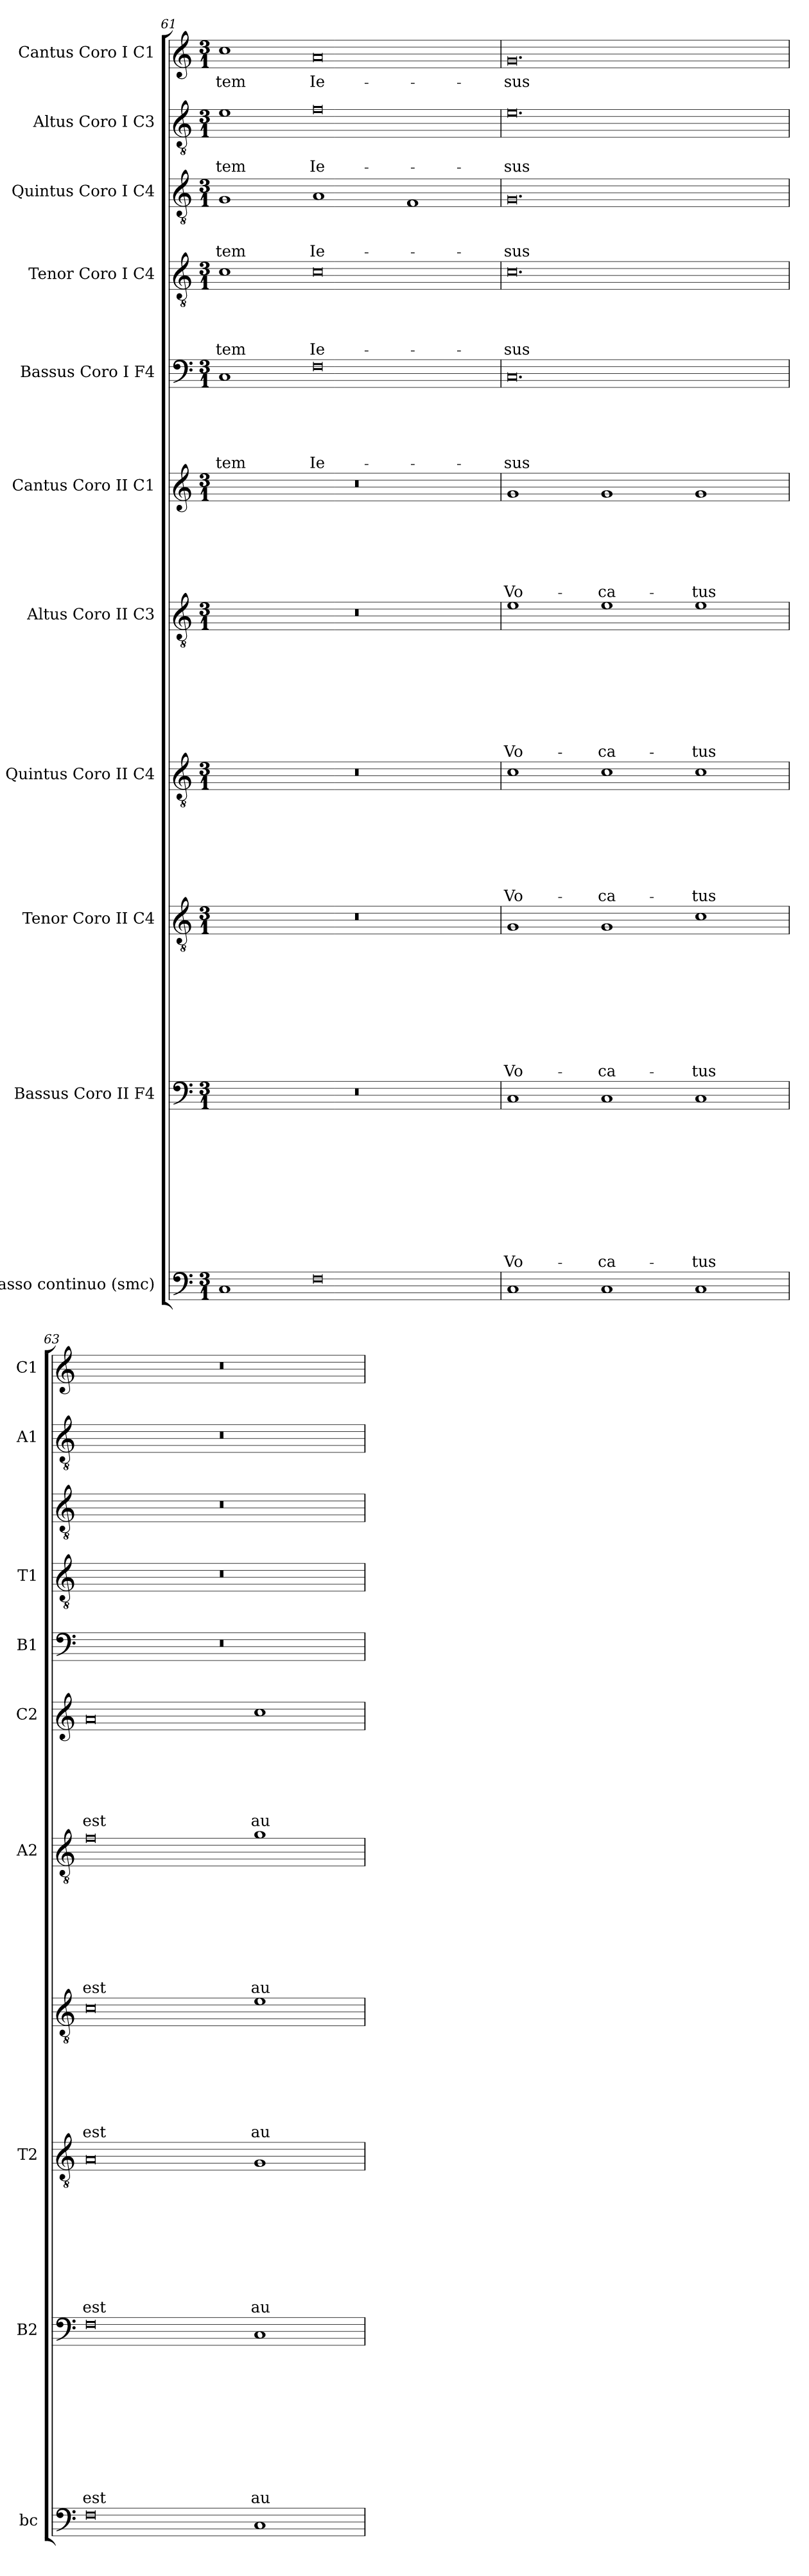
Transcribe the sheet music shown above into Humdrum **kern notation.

**kern	**kern	**text	**text	**text	**text	**text	**text	**text	**text	**text	**text	**kern	**text	**text	**text	**text	**text	**text	**text	**text	**text	**kern	**text	**text	**text	**text	**text	**text	**text	**kern	**text	**text	**text	**text	**text	**text	**text	**text	**kern	**text	**text	**text	**text	**text	**text	**kern	**text	**text	**text	**text	**text	**kern	**text	**text	**text	**text	**kern	**text	**text	**text	**kern	**text	**text	**kern	**text
*part11	*part10	*part10	*part10	*part10	*part10	*part10	*part10	*part10	*part10	*part10	*part10	*part9	*part9	*part9	*part9	*part9	*part9	*part9	*part9	*part9	*part9	*part8	*part8	*part8	*part8	*part8	*part8	*part8	*part8	*part7	*part7	*part7	*part7	*part7	*part7	*part7	*part7	*part7	*part6	*part6	*part6	*part6	*part6	*part6	*part6	*part5	*part5	*part5	*part5	*part5	*part5	*part4	*part4	*part4	*part4	*part4	*part3	*part3	*part3	*part3	*part2	*part2	*part2	*part1	*part1
*staff11	*staff10	*staff10	*staff10	*staff10	*staff10	*staff10	*staff10	*staff10	*staff10	*staff10	*staff10	*staff9	*staff9	*staff9	*staff9	*staff9	*staff9	*staff9	*staff9	*staff9	*staff9	*staff8	*staff8	*staff8	*staff8	*staff8	*staff8	*staff8	*staff8	*staff7	*staff7	*staff7	*staff7	*staff7	*staff7	*staff7	*staff7	*staff7	*staff6	*staff6	*staff6	*staff6	*staff6	*staff6	*staff6	*staff5	*staff5	*staff5	*staff5	*staff5	*staff5	*staff4	*staff4	*staff4	*staff4	*staff4	*staff3	*staff3	*staff3	*staff3	*staff2	*staff2	*staff2	*staff1	*staff1
*I"Basso continuo (smc)	*I"Bassus  Coro II F4	*	*	*	*	*	*	*	*	*	*	*I"Tenor Coro II C4	*	*	*	*	*	*	*	*	*	*I"Quintus  Coro II C4	*	*	*	*	*	*	*	*I"Altus  Coro II C3	*	*	*	*	*	*	*	*	*I"Cantus  Coro II C1	*	*	*	*	*	*	*I"Bassus  Coro I F4	*	*	*	*	*	*I"Tenor  Coro I C4	*	*	*	*	*I"Quintus Coro I C4	*	*	*	*I"Altus Coro I C3	*	*	*I"Cantus  Coro I C1	*
*I'bc	*I'B2	*	*	*	*	*	*	*	*	*	*	*I'T2	*	*	*	*	*	*	*	*	*	*	*	*	*	*	*	*	*	*I'A2	*	*	*	*	*	*	*	*	*I'C2	*	*	*	*	*	*	*I'B1	*	*	*	*	*	*I'T1	*	*	*	*	*	*	*	*	*I'A1	*	*	*I'C1	*
*clefF4	*clefF4	*	*	*	*	*	*	*	*	*	*	*clefGv2	*	*	*	*	*	*	*	*	*	*clefGv2	*	*	*	*	*	*	*	*clefGv2	*	*	*	*	*	*	*	*	*clefG2	*	*	*	*	*	*	*clefF4	*	*	*	*	*	*clefGv2	*	*	*	*	*clefGv2	*	*	*	*clefGv2	*	*	*clefG2	*
*k[]	*k[]	*	*	*	*	*	*	*	*	*	*	*k[]	*	*	*	*	*	*	*	*	*	*k[]	*	*	*	*	*	*	*	*k[]	*	*	*	*	*	*	*	*	*k[]	*	*	*	*	*	*	*k[]	*	*	*	*	*	*k[]	*	*	*	*	*k[]	*	*	*	*k[]	*	*	*k[]	*
*C:	*C:	*	*	*	*	*	*	*	*	*	*	*C:	*	*	*	*	*	*	*	*	*	*C:	*	*	*	*	*	*	*	*C:	*	*	*	*	*	*	*	*	*C:	*	*	*	*	*	*	*C:	*	*	*	*	*	*C:	*	*	*	*	*C:	*	*	*	*C:	*	*	*C:	*
*M3/1	*M3/1	*	*	*	*	*	*	*	*	*	*	*M3/1	*	*	*	*	*	*	*	*	*	*M3/1	*	*	*	*	*	*	*	*M3/1	*	*	*	*	*	*	*	*	*M3/1	*	*	*	*	*	*	*M3/1	*	*	*	*	*	*M3/1	*	*	*	*	*M3/1	*	*	*	*M3/1	*	*	*M3/1	*
=61	=61	=61	=61	=61	=61	=61	=61	=61	=61	=61	=61	=61	=61	=61	=61	=61	=61	=61	=61	=61	=61	=61	=61	=61	=61	=61	=61	=61	=61	=61	=61	=61	=61	=61	=61	=61	=61	=61	=61	=61	=61	=61	=61	=61	=61	=61	=61	=61	=61	=61	=61	=61	=61	=61	=61	=61	=61	=61	=61	=61	=61	=61	=61	=61	=61
!	!	!	!	!	!	!	!	!	!	!	!	!	!	!	!	!	!	!	!	!	!	!	!	!	!	!	!	!	!	!	!	!	!	!	!	!	!	!	!	!	!	!	!	!	!	!	!	!	!	!	!LO:LY:b	!	!	!	!	!LO:LY:b	!	!	!	!LO:LY:b	!	!	!LO:LY:b	!	!LO:LY:b
1C	0.r	.	.	.	.	.	.	.	.	.	.	0.r	.	.	.	.	.	.	.	.	.	0.r	.	.	.	.	.	.	.	0.r	.	.	.	.	.	.	.	.	0.r	.	.	.	.	.	.	1C	.	.	.	.	-tem	1c	.	.	.	-tem	1G	.	.	-tem	1e	.	-tem	1cc	-tem
!	!	!	!	!	!	!	!	!	!	!	!	!	!	!	!	!	!	!	!	!	!	!	!	!	!	!	!	!	!	!	!	!	!	!	!	!	!	!	!	!	!	!	!	!	!	!	!	!	!	!	!LO:LY:b	!	!	!	!	!LO:LY:b	!	!	!	!LO:LY:b	!	!	!LO:LY:b	!	!LO:LY:b
0F	.	.	.	.	.	.	.	.	.	.	.	.	.	.	.	.	.	.	.	.	.	.	.	.	.	.	.	.	.	.	.	.	.	.	.	.	.	.	.	.	.	.	.	.	.	0F	.	.	.	.	Ie-	0c	.	.	.	Ie-	1A	.	.	Ie-	0f	.	Ie-	0a	Ie-
.	.	.	.	.	.	.	.	.	.	.	.	.	.	.	.	.	.	.	.	.	.	.	.	.	.	.	.	.	.	.	.	.	.	.	.	.	.	.	.	.	.	.	.	.	.	.	.	.	.	.	.	.	.	.	.	.	1F	.	.	.	.	.	.	.	.
=62	=62	=62	=62	=62	=62	=62	=62	=62	=62	=62	=62	=62	=62	=62	=62	=62	=62	=62	=62	=62	=62	=62	=62	=62	=62	=62	=62	=62	=62	=62	=62	=62	=62	=62	=62	=62	=62	=62	=62	=62	=62	=62	=62	=62	=62	=62	=62	=62	=62	=62	=62	=62	=62	=62	=62	=62	=62	=62	=62	=62	=62	=62	=62	=62	=62
!	!	!	!	!	!	!	!	!	!	!	!LO:LY:b	!	!	!	!	!	!	!	!	!	!LO:LY:b	!	!	!	!	!	!	!	!LO:LY:b	!	!	!	!	!	!	!	!	!LO:LY:b	!	!	!	!	!	!	!LO:LY:b	!	!	!	!	!	!LO:LY:b	!	!	!	!	!LO:LY:b	!	!	!	!LO:LY:b	!	!	!LO:LY:b	!	!LO:LY:b
1C	1C	.	.	.	.	.	.	.	.	.	Vo-	1G	.	.	.	.	.	.	.	.	Vo-	1c	.	.	.	.	.	.	Vo-	1e	.	.	.	.	.	.	.	Vo-	1g	.	.	.	.	.	Vo-	0.C	.	.	.	.	-sus	0.c	.	.	.	-sus	0.G	.	.	-sus	0.e	.	-sus	0.g	-sus
!	!	!	!	!	!	!	!	!	!	!	!LO:LY:b	!	!	!	!	!	!	!	!	!	!LO:LY:b	!	!	!	!	!	!	!	!LO:LY:b	!	!	!	!	!	!	!	!	!LO:LY:b	!	!	!	!	!	!	!LO:LY:b	!	!	!	!	!	!	!	!	!	!	!	!	!	!	!	!	!	!	!	!
1C	1C	.	.	.	.	.	.	.	.	.	-ca-	1G	.	.	.	.	.	.	.	.	-ca-	1c	.	.	.	.	.	.	-ca-	1e	.	.	.	.	.	.	.	-ca-	1g	.	.	.	.	.	-ca-	.	.	.	.	.	.	.	.	.	.	.	.	.	.	.	.	.	.	.	.
!	!	!	!	!	!	!	!	!	!	!	!LO:LY:b	!	!	!	!	!	!	!	!	!	!LO:LY:b	!	!	!	!	!	!	!	!LO:LY:b	!	!	!	!	!	!	!	!	!LO:LY:b	!	!	!	!	!	!	!LO:LY:b	!	!	!	!	!	!	!	!	!	!	!	!	!	!	!	!	!	!	!	!
1C	1C	.	.	.	.	.	.	.	.	.	-tus	1c	.	.	.	.	.	.	.	.	-tus	1c	.	.	.	.	.	.	-tus	1e	.	.	.	.	.	.	.	-tus	1g	.	.	.	.	.	-tus	.	.	.	.	.	.	.	.	.	.	.	.	.	.	.	.	.	.	.	.
=63	=63	=63	=63	=63	=63	=63	=63	=63	=63	=63	=63	=63	=63	=63	=63	=63	=63	=63	=63	=63	=63	=63	=63	=63	=63	=63	=63	=63	=63	=63	=63	=63	=63	=63	=63	=63	=63	=63	=63	=63	=63	=63	=63	=63	=63	=63	=63	=63	=63	=63	=63	=63	=63	=63	=63	=63	=63	=63	=63	=63	=63	=63	=63	=63	=63
!	!	!	!	!	!	!	!	!	!	!	!LO:LY:b	!	!	!	!	!	!	!	!	!	!LO:LY:b	!	!	!	!	!	!	!	!LO:LY:b	!	!	!	!	!	!	!	!	!LO:LY:b	!	!	!	!	!	!	!LO:LY:b	!	!	!	!	!	!	!	!	!	!	!	!	!	!	!	!	!	!	!	!
0F	0F	.	.	.	.	.	.	.	.	.	est	0A	.	.	.	.	.	.	.	.	est	0c	.	.	.	.	.	.	est	0f	.	.	.	.	.	.	.	est	0a	.	.	.	.	.	est	0.r	.	.	.	.	.	0.r	.	.	.	.	0.r	.	.	.	0.r	.	.	0.r	.
!	!	!	!	!	!	!	!	!	!	!	!LO:LY:b	!	!	!	!	!	!	!	!	!	!LO:LY:b	!	!	!	!	!	!	!	!LO:LY:b	!	!	!	!	!	!	!	!	!LO:LY:b	!	!	!	!	!	!	!LO:LY:b	!	!	!	!	!	!	!	!	!	!	!	!	!	!	!	!	!	!	!	!
1C	1C	.	.	.	.	.	.	.	.	.	au-	1G	.	.	.	.	.	.	.	.	au-	1e	.	.	.	.	.	.	au-	1g	.	.	.	.	.	.	.	au-	1cc	.	.	.	.	.	au-	.	.	.	.	.	.	.	.	.	.	.	.	.	.	.	.	.	.	.	.
=	=	=	=	=	=	=	=	=	=	=	=	=	=	=	=	=	=	=	=	=	=	=	=	=	=	=	=	=	=	=	=	=	=	=	=	=	=	=	=	=	=	=	=	=	=	=	=	=	=	=	=	=	=	=	=	=	=	=	=	=	=	=	=	=	=
*-	*-	*-	*-	*-	*-	*-	*-	*-	*-	*-	*-	*-	*-	*-	*-	*-	*-	*-	*-	*-	*-	*-	*-	*-	*-	*-	*-	*-	*-	*-	*-	*-	*-	*-	*-	*-	*-	*-	*-	*-	*-	*-	*-	*-	*-	*-	*-	*-	*-	*-	*-	*-	*-	*-	*-	*-	*-	*-	*-	*-	*-	*-	*-	*-	*-
